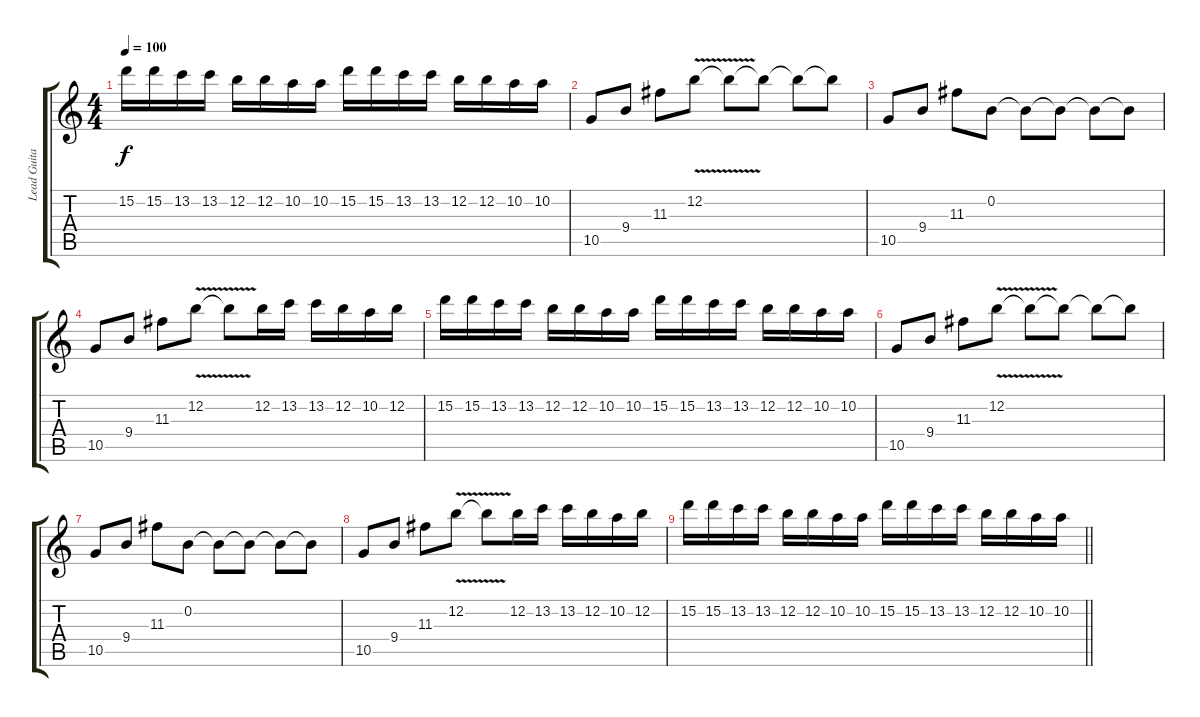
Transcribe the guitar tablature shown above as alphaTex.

\track ("Lead Guitar" "Lead Guita") {instrument acousticguitarsteel}
\staff {score tabs}
\tuning (E4 B3 G3 D3 A2 D2) {hide}
\ts (4 4)
\tempo 100
\clef g2
\ks c
15.2.16{dy f} 15.2.16 13.2.16 13.2.16 12.2.16 12.2.16 10.2.16 10.2.16 15.2.16 15.2.16 13.2.16 13.2.16 12.2.16 12.2.16 10.2.16 10.2.16 |
10.5.8{volume 6} 9.4.8 11.3.8 12.2{v}.8 12.2{t}.8 12.2{t}.8 12.2{t}.8 12.2{t}.8 |
10.5.8 9.4.8 11.3.8 0.2.8 0.2{t}.8 0.2{t}.8 0.2{t}.8 0.2{t}.8 |
10.5.8 9.4.8 11.3.8 12.2{v}.8 12.2{t}.8 12.2.16 13.2.16 13.2.16 12.2.16 10.2.16 12.2.16 |
15.2.16 15.2.16 13.2.16 13.2.16 12.2.16 12.2.16 10.2.16 10.2.16 15.2.16 15.2.16 13.2.16 13.2.16 12.2.16 12.2.16 10.2.16 10.2.16 |
10.5.8{volume 0} 9.4.8 11.3.8 12.2{v}.8 12.2{t}.8 12.2{t}.8 12.2{t}.8 12.2{t}.8 |
10.5.8 9.4.8 11.3.8 0.2.8 0.2{t}.8 0.2{t}.8 0.2{t}.8 0.2{t}.8 |
10.5.8 9.4.8 11.3.8 12.2{v}.8 12.2{t}.8 12.2.16 13.2.16 13.2.16 12.2.16 10.2.16 12.2.16 |
\barLineRight lightlight
15.2.16 15.2.16 13.2.16 13.2.16 12.2.16 12.2.16 10.2.16 10.2.16 15.2.16 15.2.16 13.2.16 13.2.16 12.2.16 12.2.16 10.2.16 10.2.16
